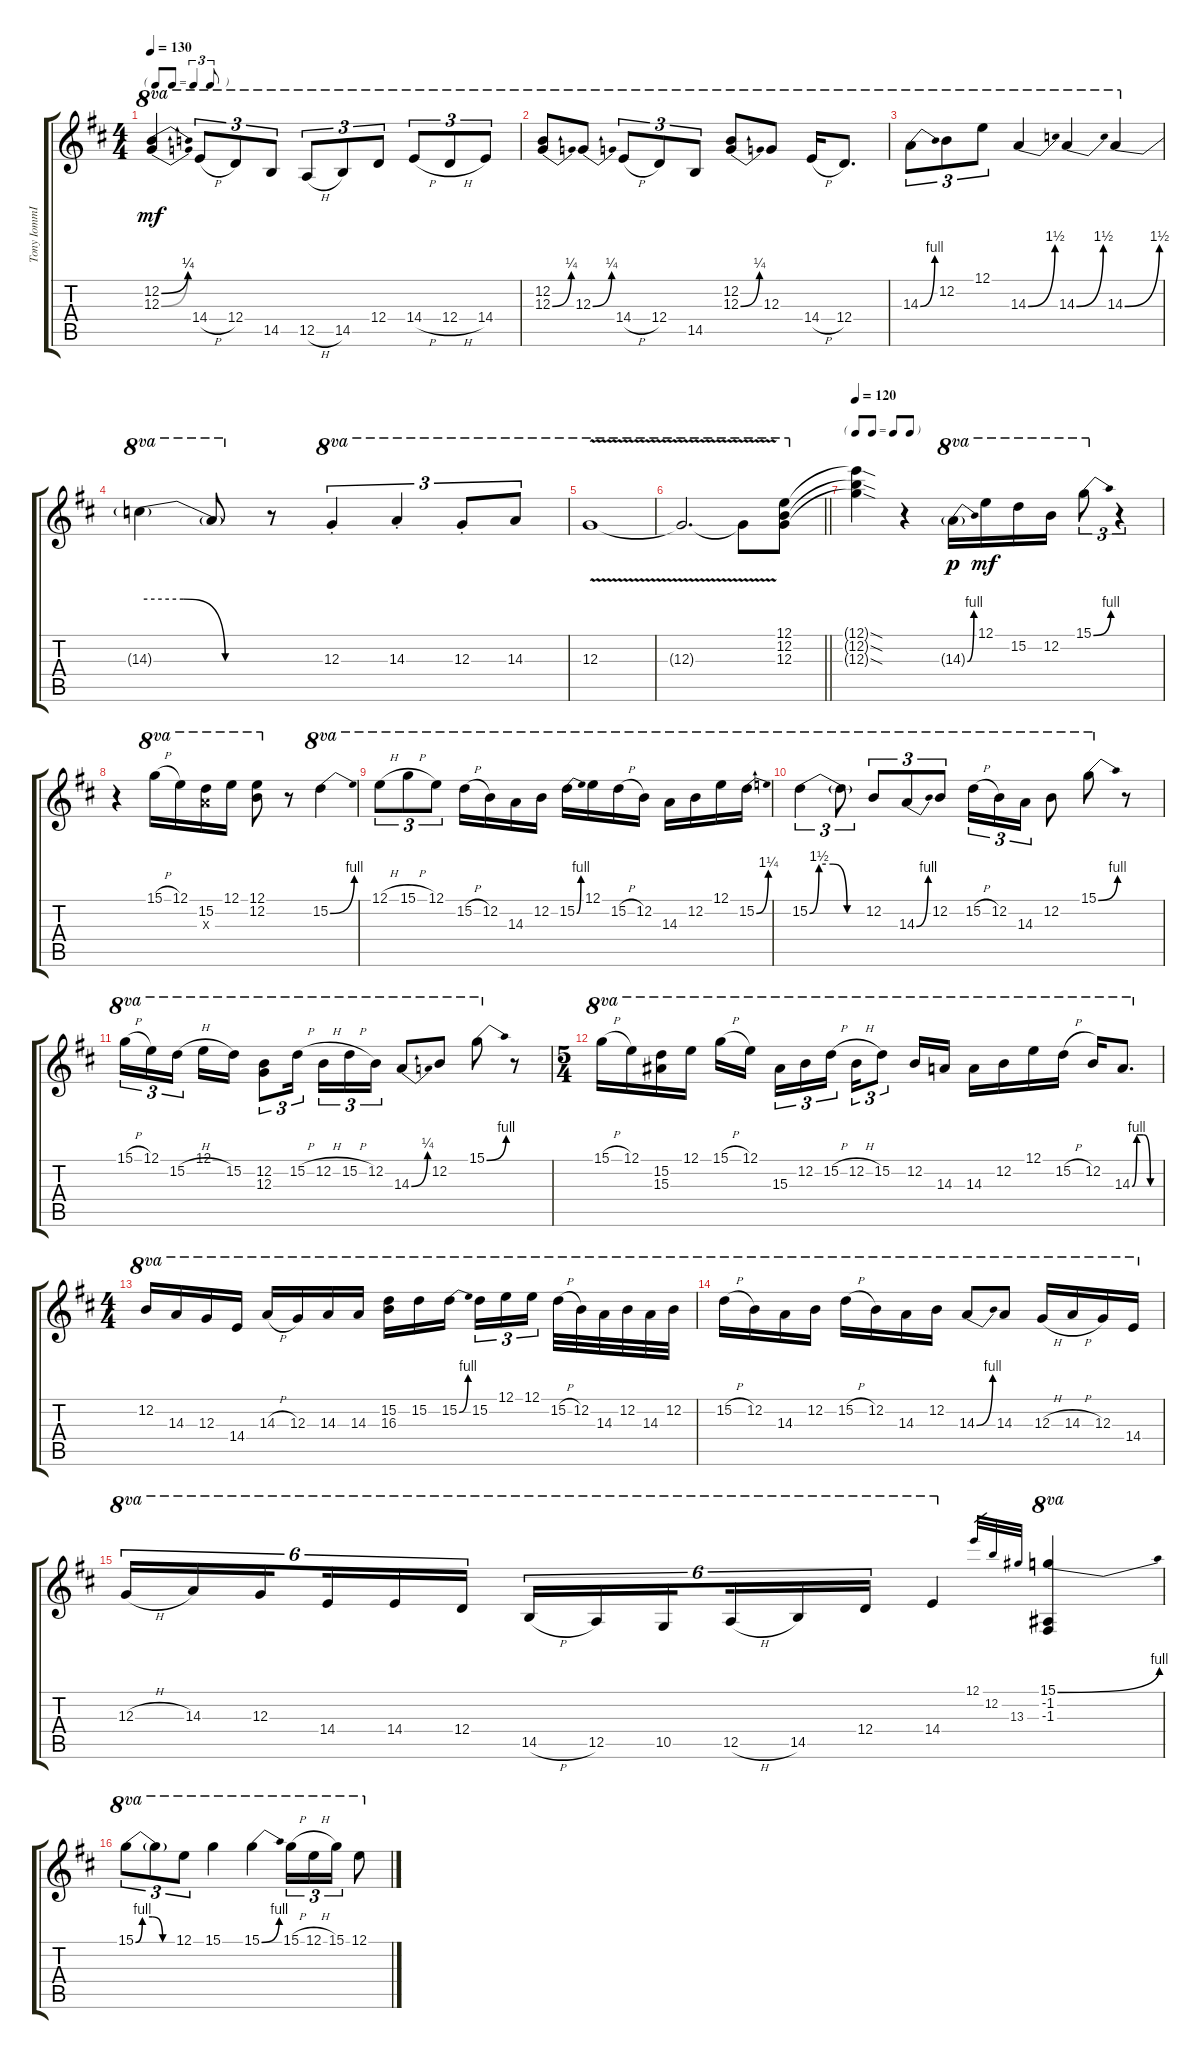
\track ("Tony IommI Distortion (Lead I)" "Tony IommI") {instrument distortionguitar}
\staff {score tabs}
\tuning (E4 B3 G3 D3 A2 E2) {hide}
\ts (4 4)
\tf triplet8th
\tempo 130
\clef g2
\ks d
(12.2{be (bend 0 0 60 1)} 12.3{be (bend 0 0 60 1)}).4{ot 8va dy mf} 14.4{h}.8{tu (3 2) ot 8va} 12.4.8{tu (3 2) ot 8va} 14.5.8{tu (3 2) ot 8va} 12.5{h}.8{tu (3 2) ot 8va} 14.5.8{tu (3 2) ot 8va} 12.4.8{tu (3 2) ot 8va} 14.4{h}.8{tu (3 2) ot 8va} 12.4{h}.8{tu (3 2) ot 8va} 14.4.8{tu (3 2) ot 8va} |
(12.2 12.3{be (bend 0 0 60 1)}).8{ot 8va} 12.3{be (bend 0 0 60 1)}.8{ot 8va} 14.4{h}.8{tu (3 2) ot 8va} 12.4.8{tu (3 2) ot 8va} 14.5.8{tu (3 2) ot 8va} (12.2 12.3{be (bend 0 0 60 1)}).8{ot 8va} 12.3.8{ot 8va} 14.4{h}.16{ot 8va} 12.4.8{d ot 8va} |
14.3{be (bend 0 0 60 4)}.8{tu (3 2) ot 8va} 12.2.8{tu (3 2) ot 8va} 12.1.8{tu (3 2) ot 8va} 14.3{be (bend 0 0 60 6)}.4{ot 8va} 14.3{be (bend 0 0 60 6)}.4{ot 8va} 14.3{be (bend 0 0 60 6)}.4{ot 8va} |
14.3{be (custom 0 6 20 6 40 0 60 0) t}.4{ot 8va} 14.3{t}.8{ot 8va} r.8 12.3{st}.4{tu (3 2) ot 8va} 14.3{st}.4{tu (3 2) ot 8va} 12.3{st}.8{tu (3 2) ot 8va} 14.3.8{tu (3 2) ot 8va} |
12.3{v}.1{ot 8va} |
\barLineRight lightlight
12.3{v t}.2{d ot 8va} 12.3{v t}.8{ot 8va} (12.1 12.2 12.3).8{ot 8va} |
\tf none
\tempo 120
(12.1{sod t} 12.2{sod t} 12.3{sod t}).4 r.4 14.3{be (bend 0 0 60 4) g}.16{ot 8va dy p} 12.1.16{ot 8va dy mf} 15.2.16{ot 8va} 12.2.16{ot 8va} 15.1{be (bend 0 0 60 4)}.8{tu (3 2) ot 8va} r.4{tu (3 2)} |
r.4 15.1{h}.16{ot 8va} 12.1.16{ot 8va} (15.2 14.3{x}).16{ot 8va} 12.1.16{ot 8va} (12.1 12.2).8{ot 8va} r.8 15.2{be (bend 0 0 60 4)}.4{ot 8va} |
12.1{h}.8{tu (3 2) ot 8va} 15.1{h}.8{tu (3 2) ot 8va} 12.1.8{tu (3 2) ot 8va} 15.2{h}.16{ot 8va} 12.2.16{ot 8va} 14.3.16{ot 8va} 12.2.16{ot 8va} 15.2{be (bend 0 0 60 4)}.16{ot 8va} 12.1.16{ot 8va} 15.2{h}.16{ot 8va} 12.2.16{ot 8va} 14.3.16{ot 8va} 12.2.16{ot 8va} 12.1.16{ot 8va} 15.2{be (bend 0 0 60 5)}.16{ot 8va} |
15.2{be (custom 0 0 10 6 25 6 40 0 60 0)}.4{tu (3 2) ot 8va} 15.2{t}.8{tu (3 2) ot 8va} 12.2.8{tu (3 2) ot 8va} 14.3{be (bend 0 0 60 4)}.8{tu (3 2) ot 8va} 12.2.8{tu (3 2) ot 8va} 15.2{h}.16{tu (3 2) ot 8va} 12.2.16{tu (3 2) ot 8va} 14.3.16{tu (3 2) ot 8va} 12.2.8{ot 8va} 15.1{be (bend 0 0 60 4)}.8{ot 8va} r.8 |
15.1{h}.16{tu (3 2) ot 8va} 12.1.16{tu (3 2) ot 8va} 15.2{h}.16{tu (3 2) ot 8va beam splitsecondary} 12.1.16{ot 8va} 15.2.16{ot 8va} (12.2 12.3).8{tu (3 2) ot 8va} 15.2{h}.16{tu (3 2) ot 8va beam splitsecondary} 12.2{h}.16{tu (3 2) ot 8va} 15.2{h}.16{tu (3 2) ot 8va} 12.2.16{tu (3 2) ot 8va} 14.3{be (bend 0 0 60 1)}.8{ot 8va} 12.2.8{ot 8va} 15.1{be (bend 0 0 60 4)}.8{ot 8va} r.8 |
\ts (5 4)
15.1{h}.16{ot 8va} 12.1.16{ot 8va} (15.2 15.3).16{ot 8va} 12.1.16{ot 8va} 15.1{h}.16{ot 8va} 12.1.16{ot 8va beam splitsecondary} 15.3.16{tu (3 2) ot 8va} 12.2.16{tu (3 2) ot 8va} 15.2{h}.16{tu (3 2) ot 8va} 12.2{h}.16{tu (3 2) ot 8va} 15.2.8{tu (3 2) ot 8va} 12.2.16{ot 8va} 14.3.16{ot 8va} 14.3.16{ot 8va} 12.2.16{ot 8va} 12.1.16{ot 8va} 15.2{h}.16{ot 8va} 12.2.16{ot 8va} 14.3{be (custom 0 0 10 4 25 4 40 0 60 0)}.8{d ot 8va} |
\ts (4 4)
12.2.16{ot 8va} 14.3.16{ot 8va} 12.3.16{ot 8va} 14.4.16{ot 8va} 14.3{h}.16{ot 8va} 12.3.16{ot 8va} 14.3.16{ot 8va} 14.3.16{ot 8va} (15.2 16.3).16{ot 8va} 15.2.16{ot 8va} 15.2{be (bend 0 0 60 4)}.16{ot 8va beam splitsecondary} 15.2.16{tu (3 2) ot 8va} 12.1.16{tu (3 2) ot 8va} 12.1.16{tu (3 2) ot 8va beam splitsecondary} 15.2{h}.32{ot 8va} 12.2.32{ot 8va} 14.3.32{ot 8va} 12.2.32{ot 8va} 14.3.32{ot 8va} 12.2.32{ot 8va} |
15.2{h}.16{ot 8va} 12.2.16{ot 8va} 14.3.16{ot 8va} 12.2.16{ot 8va} 15.2{h}.16{ot 8va} 12.2.16{ot 8va} 14.3.16{ot 8va} 12.2.16{ot 8va} 14.3{be (bend 0 0 60 4)}.8{ot 8va} 14.3.8{ot 8va} 12.3{h}.16{ot 8va} 14.3{h}.16{ot 8va} 12.3.16{ot 8va} 14.4.16{ot 8va} |
12.3{h}.16{tu (6 4) ot 8va} 14.3.16{tu (6 4) ot 8va} 12.3.16{tu (6 4) ot 8va beam splitsecondary} 14.4.16{tu (6 4) ot 8va} 14.4.16{tu (6 4) ot 8va} 12.4.16{tu (6 4) ot 8va} 14.5{h}.16{tu (6 4) ot 8va} 12.5.16{tu (6 4) ot 8va} 10.5.16{tu (6 4) ot 8va beam splitsecondary} 12.5{h}.16{tu (6 4) ot 8va} 14.5.16{tu (6 4) ot 8va} 12.4.16{tu (6 4) ot 8va} 14.4.4{ot 8va} 12.1.32{gr} 12.2.32{gr} 13.3.32{gr} (15.1{be (bend 0 0 60 4)} -1.2 -1.3).4{ot 8va} |
15.1{be (custom 0 0 10 4 25 4 40 0 60 0)}.8{tu (3 2) ot 8va} 15.1{t}.8{tu (3 2) ot 8va} 12.1.8{tu (3 2) ot 8va} 15.1.4{ot 8va} 15.1{be (bend 0 0 60 4)}.4{ot 8va} 15.1{h}.16{tu (3 2) ot 8va} 12.1{h}.16{tu (3 2) ot 8va} 15.1.16{tu (3 2) ot 8va} 12.1.8{ot 8va}
